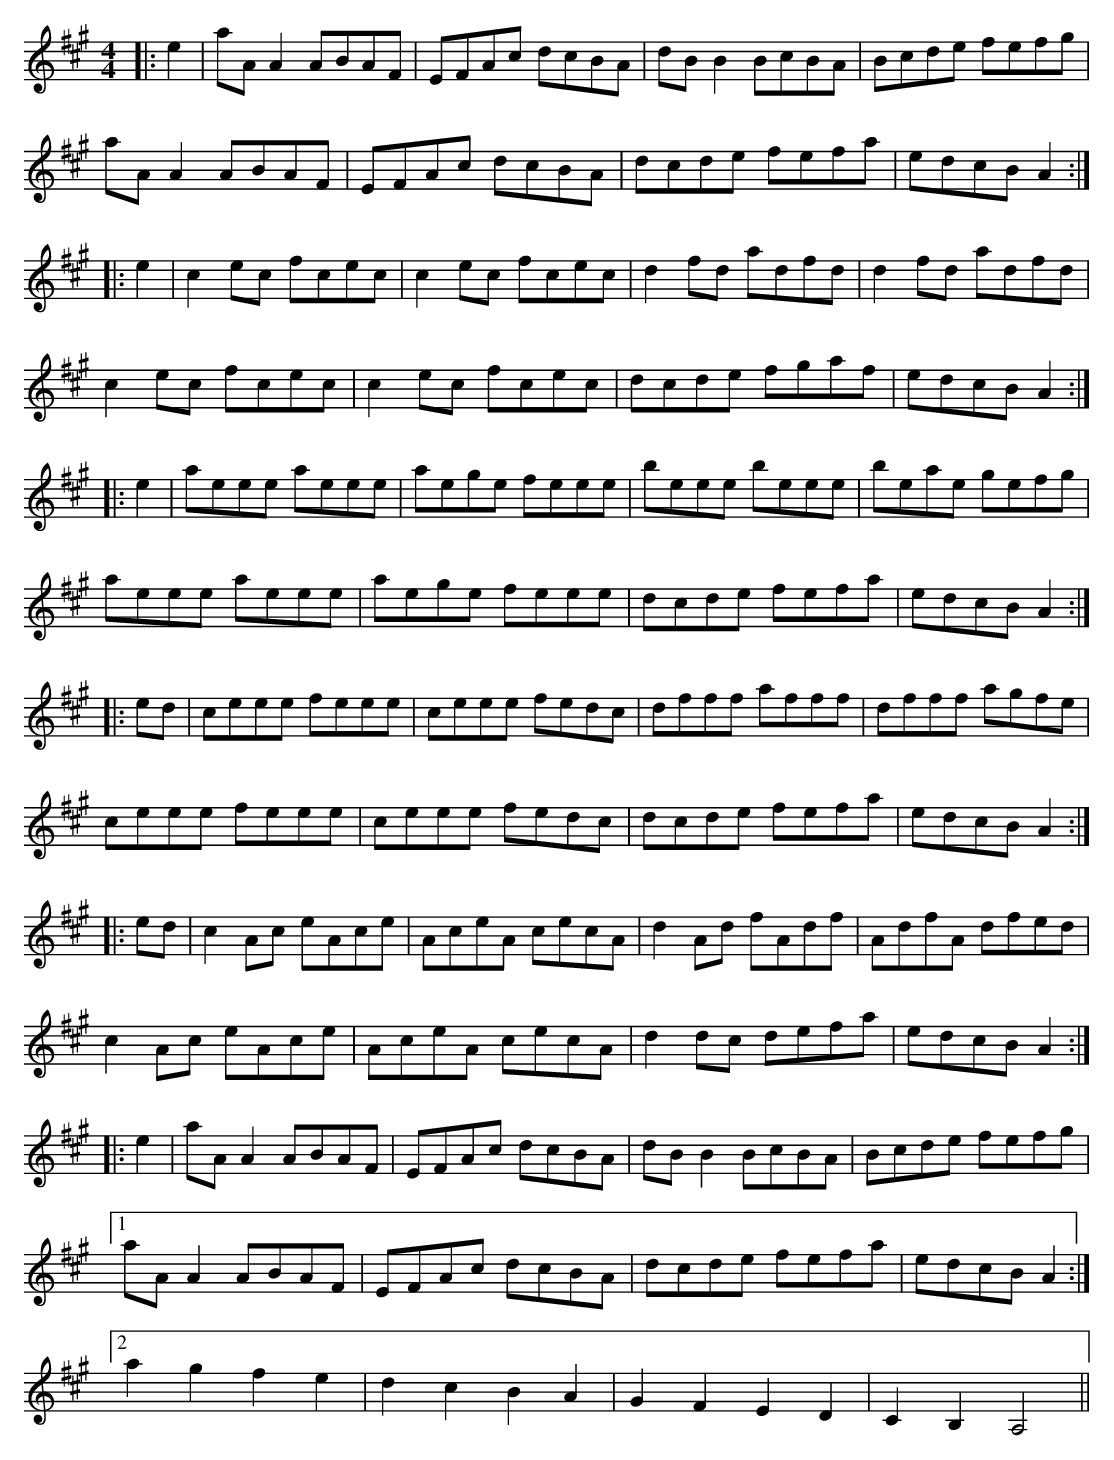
X:1
M:4/4
K:A
|:e2|aAA2 ABAF|EFAc dcBA|dBB2 BcBA|Bcde fefg|
aAA2 ABAF|EFAc dcBA|dcde fefa|edcB A2:|
|:e2|c2 ec fcec|c2 ec fcec|d2 fd adfd|d2 fd adfd|
c2 ec fcec|c2 ec fcec|dcde fgaf|edcB A2:|
|:e2|aeee aeee|aege feee|beee beee|beae gefg|
aeee aeee|aege feee|dcde fefa|edcB A2:|
|:ed|ceee feee|ceee fedc|dfff afff|dfff agfe|
ceee feee|ceee fedc|dcde fefa|edcB A2:|
|:ed|c2 Ac eAce|AceA cecA|d2 Ad fAdf|AdfA dfed|
c2 Ac eAce|AceA cecA|d2 dc defa|edcB A2:|
|:e2|aAA2 ABAF|EFAc dcBA|dBB2 BcBA|Bcde fefg|
[1aAA2 ABAF|EFAc dcBA|dcde fefa|edcB A2:|
[2 a2 g2 f2 e2|d2 c2 B2 A2|G2 F2 E2 D2|C2 B,2 A,4||
